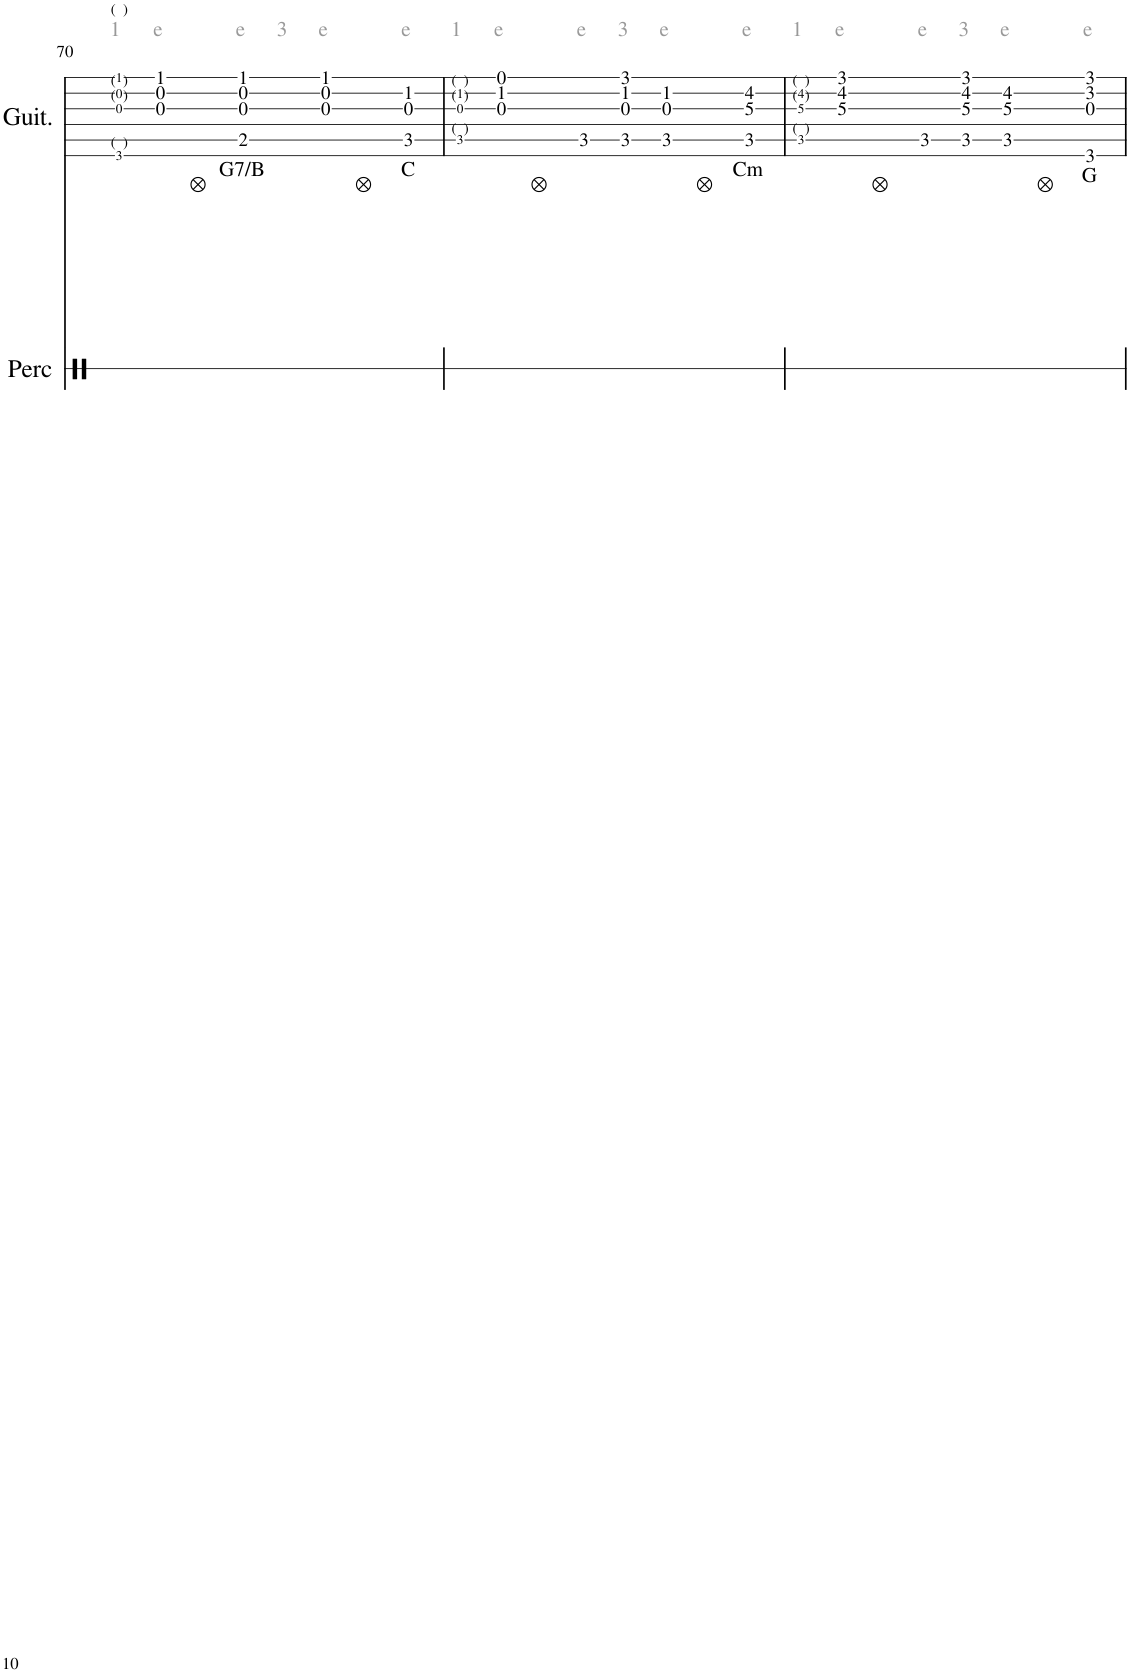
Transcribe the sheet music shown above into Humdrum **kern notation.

**kern	**text	**text	**kern
*part2	*part2	*part2	*part1
*staff2	*staff2	*staff2	*staff1
*I"Percussion	*	*	*I"Acoustic Guitar
*I'Perc	*	*	*I'Guit.
!!LO:PB:g=z
*clefX	*	*	*
*k[]	*	*	*k[]
*M4/4	*	*	*M4/4
=70	=70	=70	=70
*	*	*	*^
!	!	!	!LO:TX:a:color=#999999:t=1	!
!	!	!	!LO:TX:a:t=(  )	!
!	!	!	!LO:TX:a:t=(  )	!
!	!	!	!LO:TX:a:t=(  )	!
!	!	!	!LO:TX:a:t=(  )	!
*	*	*	*	*^
8RfL	.	.	8F#!]\ 8B-!]\ 8e!]\L	8FF#!]	2ryy
!	!	!	!LO:TX:a:color=#999999:t=e	!	!
8RfJ	.	.	8F#\ 8B-\ 8e\J	8r	.
!	!	!LO:LY:a	!	!	!
8Rf!L	.	⊗	8r	8r	.
!	!	!	!LO:TX:a:color=#999999:t=e	!	!
!	!	!	!LO:TX:b:t=G7/B	!	!
8RfJ	.	.	4F# 4B- 4e	4AA#	.
!	!	!	!	!	!LO:TX:a:color=#999999:t=3
8RfL	.	.	.	.	2ryy
!	!	!	!LO:TX:a:color=#999999:t=e	!	!
8RfJ	.	.	8F# 8B- 8e	8r	.
!	!	!LO:LY:a	!	!	!
8Rf!L	.	⊗	8r	8r	.
!	!	!	!LO:TX:a:color=#999999:t=e	!	!
!	!	!	!LO:TX:b:t=C	!	!
8RfJ	.	.	[8F# [8B	[8BB	.
=71	=71	=71	=71	=71	=71
!	!	!	!LO:TX:a:color=#999999:t=1	!	!
!	!	!	!LO:TX:a:t=(  )	!	!
!	!	!	!LO:TX:a:t=(  )	!	!
!	!	!	!LO:TX:a:t=(  )	!	!
*	*	*	*	*v	*v
8RfL	.	.	8F#!]\ 8B!]\L	8BB!]
!	!	!	!LO:TX:a:color=#999999:t=e	!
8RfJ	.	.	8F#\ 8B\ 8e-\J	8r
!	!	!LO:LY:a	!	!
8Rf!L	.	⊗	8r	8r
!	!	!	!LO:TX:a:color=#999999:t=e	!
8RfJ	.	.	8r	8BB
!	!	!	!LO:TX:a:color=#999999:t=3	!
8RfL	.	.	8F#\ 8B\ 8f#\L	8BBL
!	!	!	!LO:TX:a:color=#999999:t=e	!
8RfJ	.	.	8F#\ 8B\J	8BBJ
!	!	!LO:LY:a	!	!
8Rf!L	.	⊗	8r	8r
!	!	!	!LO:TX:a:color=#999999:t=e	!
!	!	!	!LO:TX:b:t=Cm	!
8RfJ	.	.	[8B [8d	[8BB
=72	=72	=72	=72	=72
!	!	!	!LO:TX:a:color=#999999:t=1	!
!	!	!	!LO:TX:a:t=(  )	!
!	!	!	!LO:TX:a:t=(  )	!
!	!	!	!LO:TX:a:t=(  )	!
8RfL	.	.	8B!]\ 8d!]\L	8BB!]
!	!	!	!LO:TX:a:color=#999999:t=e	!
8RfJ	.	.	8B\ 8d\ 8f#\J	8r
!	!	!LO:LY:a	!	!
8Rf!L	.	⊗	8r	8r
!	!	!	!LO:TX:a:color=#999999:t=e	!
8RfJ	.	.	8r	8BB
!	!	!	!LO:TX:a:color=#999999:t=3	!
8RfL	.	.	8B\ 8d\ 8f#\L	8BBL
!	!	!	!LO:TX:a:color=#999999:t=e	!
8RfJ	.	.	8B\ 8d\J	8BBJ
!	!	!LO:LY:a	!	!
8Rf!L	.	⊗	8r	8r
!	!	!	!LO:TX:a:color=#999999:t=e	!
!	!	!	!LO:TX:b:t=G	!
8RfJ	.	.	[8G- [8d- [8f#	[8FF#
*	*	*	*v	*v
=	=	=	=
*-	*-	*-	*-
